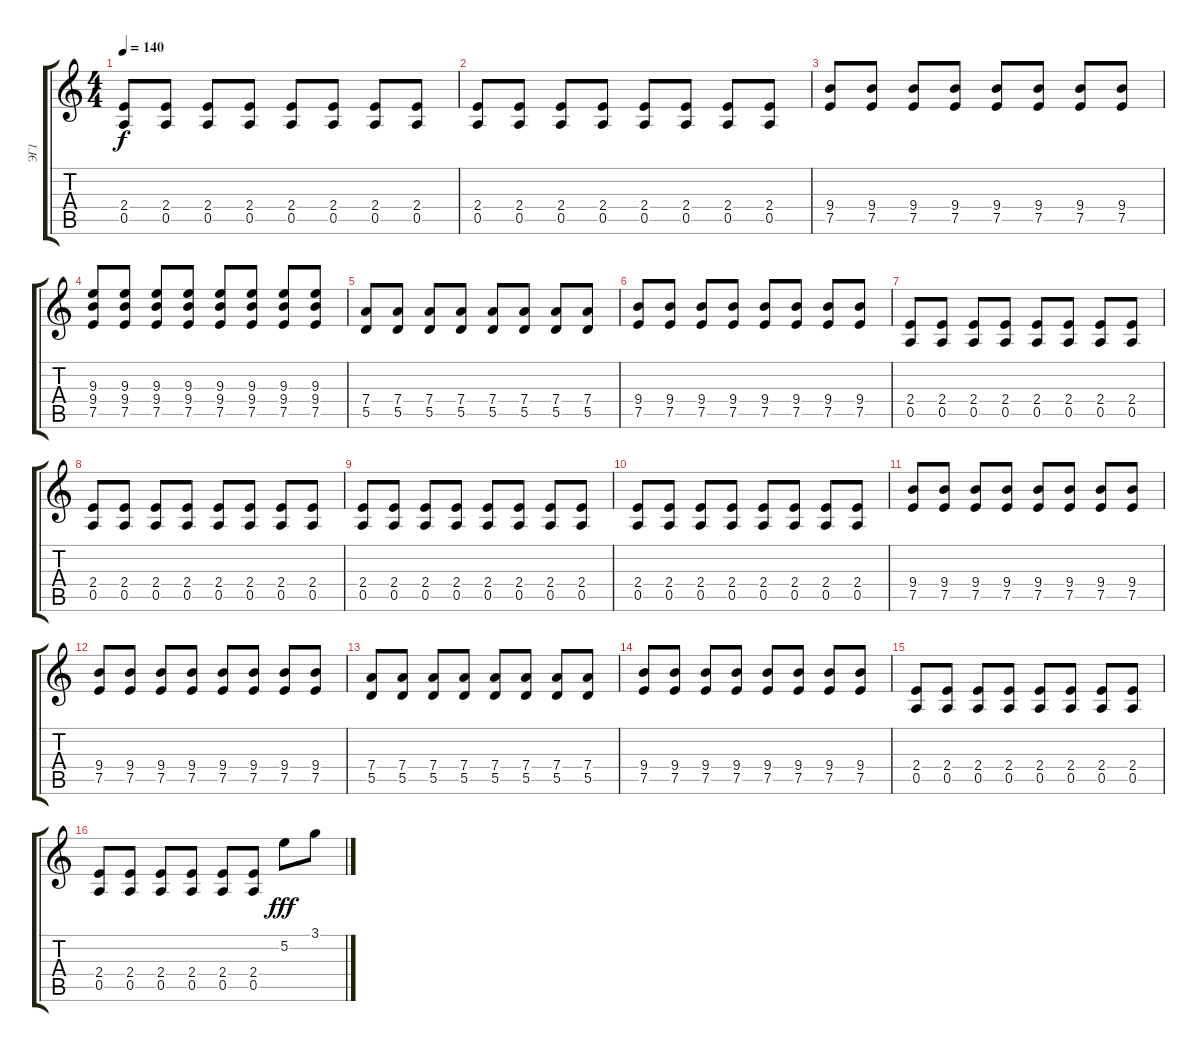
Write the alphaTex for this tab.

\track ("ЭГ1" "ЭГ1") {instrument distortionguitar}
\staff {score tabs}
\tuning (E4 B3 G3 D3 A2 E2) {hide}
\ts (4 4)
\tempo 140
\clef g2
\ks c
(2.4 0.5).8{dy f} (2.4 0.5).8 (2.4 0.5).8 (2.4 0.5).8 (2.4 0.5).8 (2.4 0.5).8 (2.4 0.5).8 (2.4 0.5).8 |
(2.4 0.5).8 (2.4 0.5).8 (2.4 0.5).8 (2.4 0.5).8 (2.4 0.5).8 (2.4 0.5).8 (2.4 0.5).8 (2.4 0.5).8 |
(9.4 7.5).8 (9.4 7.5).8 (9.4 7.5).8 (9.4 7.5).8 (9.4 7.5).8 (9.4 7.5).8 (9.4 7.5).8 (9.4 7.5).8 |
(9.3 9.4 7.5).8 (9.3 9.4 7.5).8 (9.3 9.4 7.5).8 (9.3 9.4 7.5).8 (9.3 9.4 7.5).8 (9.3 9.4 7.5).8 (9.3 9.4 7.5).8 (9.3 9.4 7.5).8 |
(7.4 5.5).8 (7.4 5.5).8 (7.4 5.5).8 (7.4 5.5).8 (7.4 5.5).8 (7.4 5.5).8 (7.4 5.5).8 (7.4 5.5).8 |
(9.4 7.5).8 (9.4 7.5).8 (9.4 7.5).8 (9.4 7.5).8 (9.4 7.5).8 (9.4 7.5).8 (9.4 7.5).8 (9.4 7.5).8 |
(2.4 0.5).8 (2.4 0.5).8 (2.4 0.5).8 (2.4 0.5).8 (2.4 0.5).8 (2.4 0.5).8 (2.4 0.5).8 (2.4 0.5).8 |
(2.4 0.5).8 (2.4 0.5).8 (2.4 0.5).8 (2.4 0.5).8 (2.4 0.5).8 (2.4 0.5).8 (2.4 0.5).8 (2.4 0.5).8 |
(2.4 0.5).8 (2.4 0.5).8 (2.4 0.5).8 (2.4 0.5).8 (2.4 0.5).8 (2.4 0.5).8 (2.4 0.5).8 (2.4 0.5).8 |
(2.4 0.5).8 (2.4 0.5).8 (2.4 0.5).8 (2.4 0.5).8 (2.4 0.5).8 (2.4 0.5).8 (2.4 0.5).8 (2.4 0.5).8 |
(9.4 7.5).8 (9.4 7.5).8 (9.4 7.5).8 (9.4 7.5).8 (9.4 7.5).8 (9.4 7.5).8 (9.4 7.5).8 (9.4 7.5).8 |
(9.4 7.5).8 (9.4 7.5).8 (9.4 7.5).8 (9.4 7.5).8 (9.4 7.5).8 (9.4 7.5).8 (9.4 7.5).8 (9.4 7.5).8 |
(7.4 5.5).8 (7.4 5.5).8 (7.4 5.5).8 (7.4 5.5).8 (7.4 5.5).8 (7.4 5.5).8 (7.4 5.5).8 (7.4 5.5).8 |
(9.4 7.5).8 (9.4 7.5).8 (9.4 7.5).8 (9.4 7.5).8 (9.4 7.5).8 (9.4 7.5).8 (9.4 7.5).8 (9.4 7.5).8 |
(2.4 0.5).8 (2.4 0.5).8 (2.4 0.5).8 (2.4 0.5).8 (2.4 0.5).8 (2.4 0.5).8 (2.4 0.5).8 (2.4 0.5).8 |
(2.4 0.5).8 (2.4 0.5).8 (2.4 0.5).8 (2.4 0.5).8 (2.4 0.5).8 (2.4 0.5).8 5.2.8{dy fff} 3.1.8
